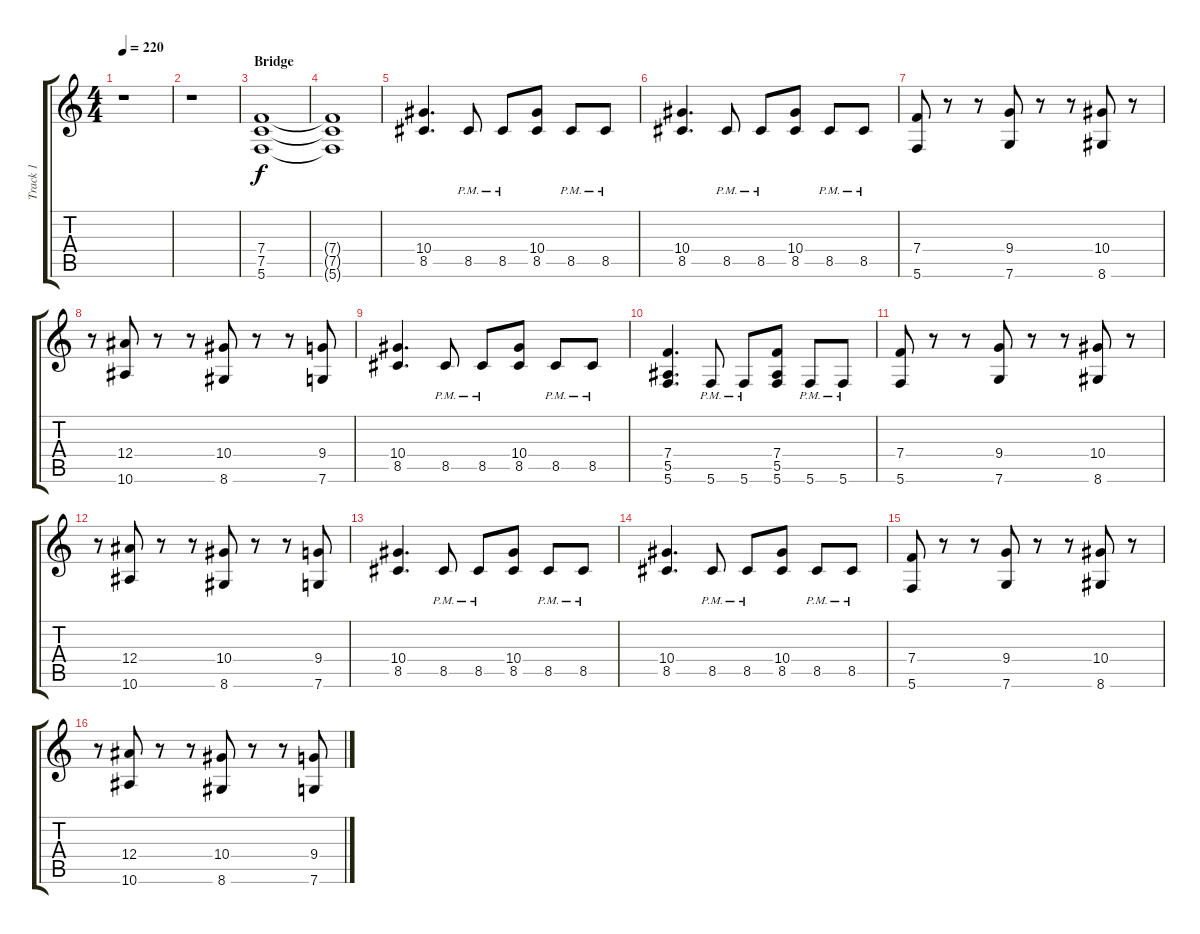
\track ("Track 1" "Track 1") {instrument overdrivenguitar}
\staff {score tabs}
\tuning (C4 G3 Eb3 Bb2 F2 C2) {hide}
\ts (4 4)
\tempo 220
\clef g2
\ks c
r.1{dy f} |
r.1 |
\section ("" "Bridge")
(7.4 7.5 5.6).1 |
(7.4{t} 7.5{t} 5.6{t}).1 |
(10.4 8.5).4{d} 8.5{pm}.8 8.5{pm}.8 (10.4 8.5).8 8.5{pm}.8 8.5{pm}.8 |
(10.4 8.5).4{d} 8.5{pm}.8 8.5{pm}.8 (10.4 8.5).8 8.5{pm}.8 8.5{pm}.8 |
(7.4 5.6).8 r.8 r.8 (9.4 7.6).8 r.8 r.8 (10.4 8.6).8 r.8 |
r.8 (12.4 10.6).8 r.8 r.8 (10.4 8.6).8 r.8 r.8 (9.4 7.6).8 |
(10.4 8.5).4{d} 8.5{pm}.8 8.5{pm}.8 (10.4 8.5).8 8.5{pm}.8 8.5{pm}.8 |
(7.4 5.5 5.6).4{d} 5.6{pm}.8 5.6{pm}.8 (7.4 5.5 5.6).8 5.6{pm}.8 5.6{pm}.8 |
(7.4 5.6).8 r.8 r.8 (9.4 7.6).8 r.8 r.8 (10.4 8.6).8 r.8 |
r.8 (12.4 10.6).8 r.8 r.8 (10.4 8.6).8 r.8 r.8 (9.4 7.6).8 |
(10.4 8.5).4{d} 8.5{pm}.8 8.5{pm}.8 (10.4 8.5).8 8.5{pm}.8 8.5{pm}.8 |
(10.4 8.5).4{d} 8.5{pm}.8 8.5{pm}.8 (10.4 8.5).8 8.5{pm}.8 8.5{pm}.8 |
(7.4 5.6).8 r.8 r.8 (9.4 7.6).8 r.8 r.8 (10.4 8.6).8 r.8 |
r.8 (12.4 10.6).8 r.8 r.8 (10.4 8.6).8 r.8 r.8 (9.4 7.6).8
